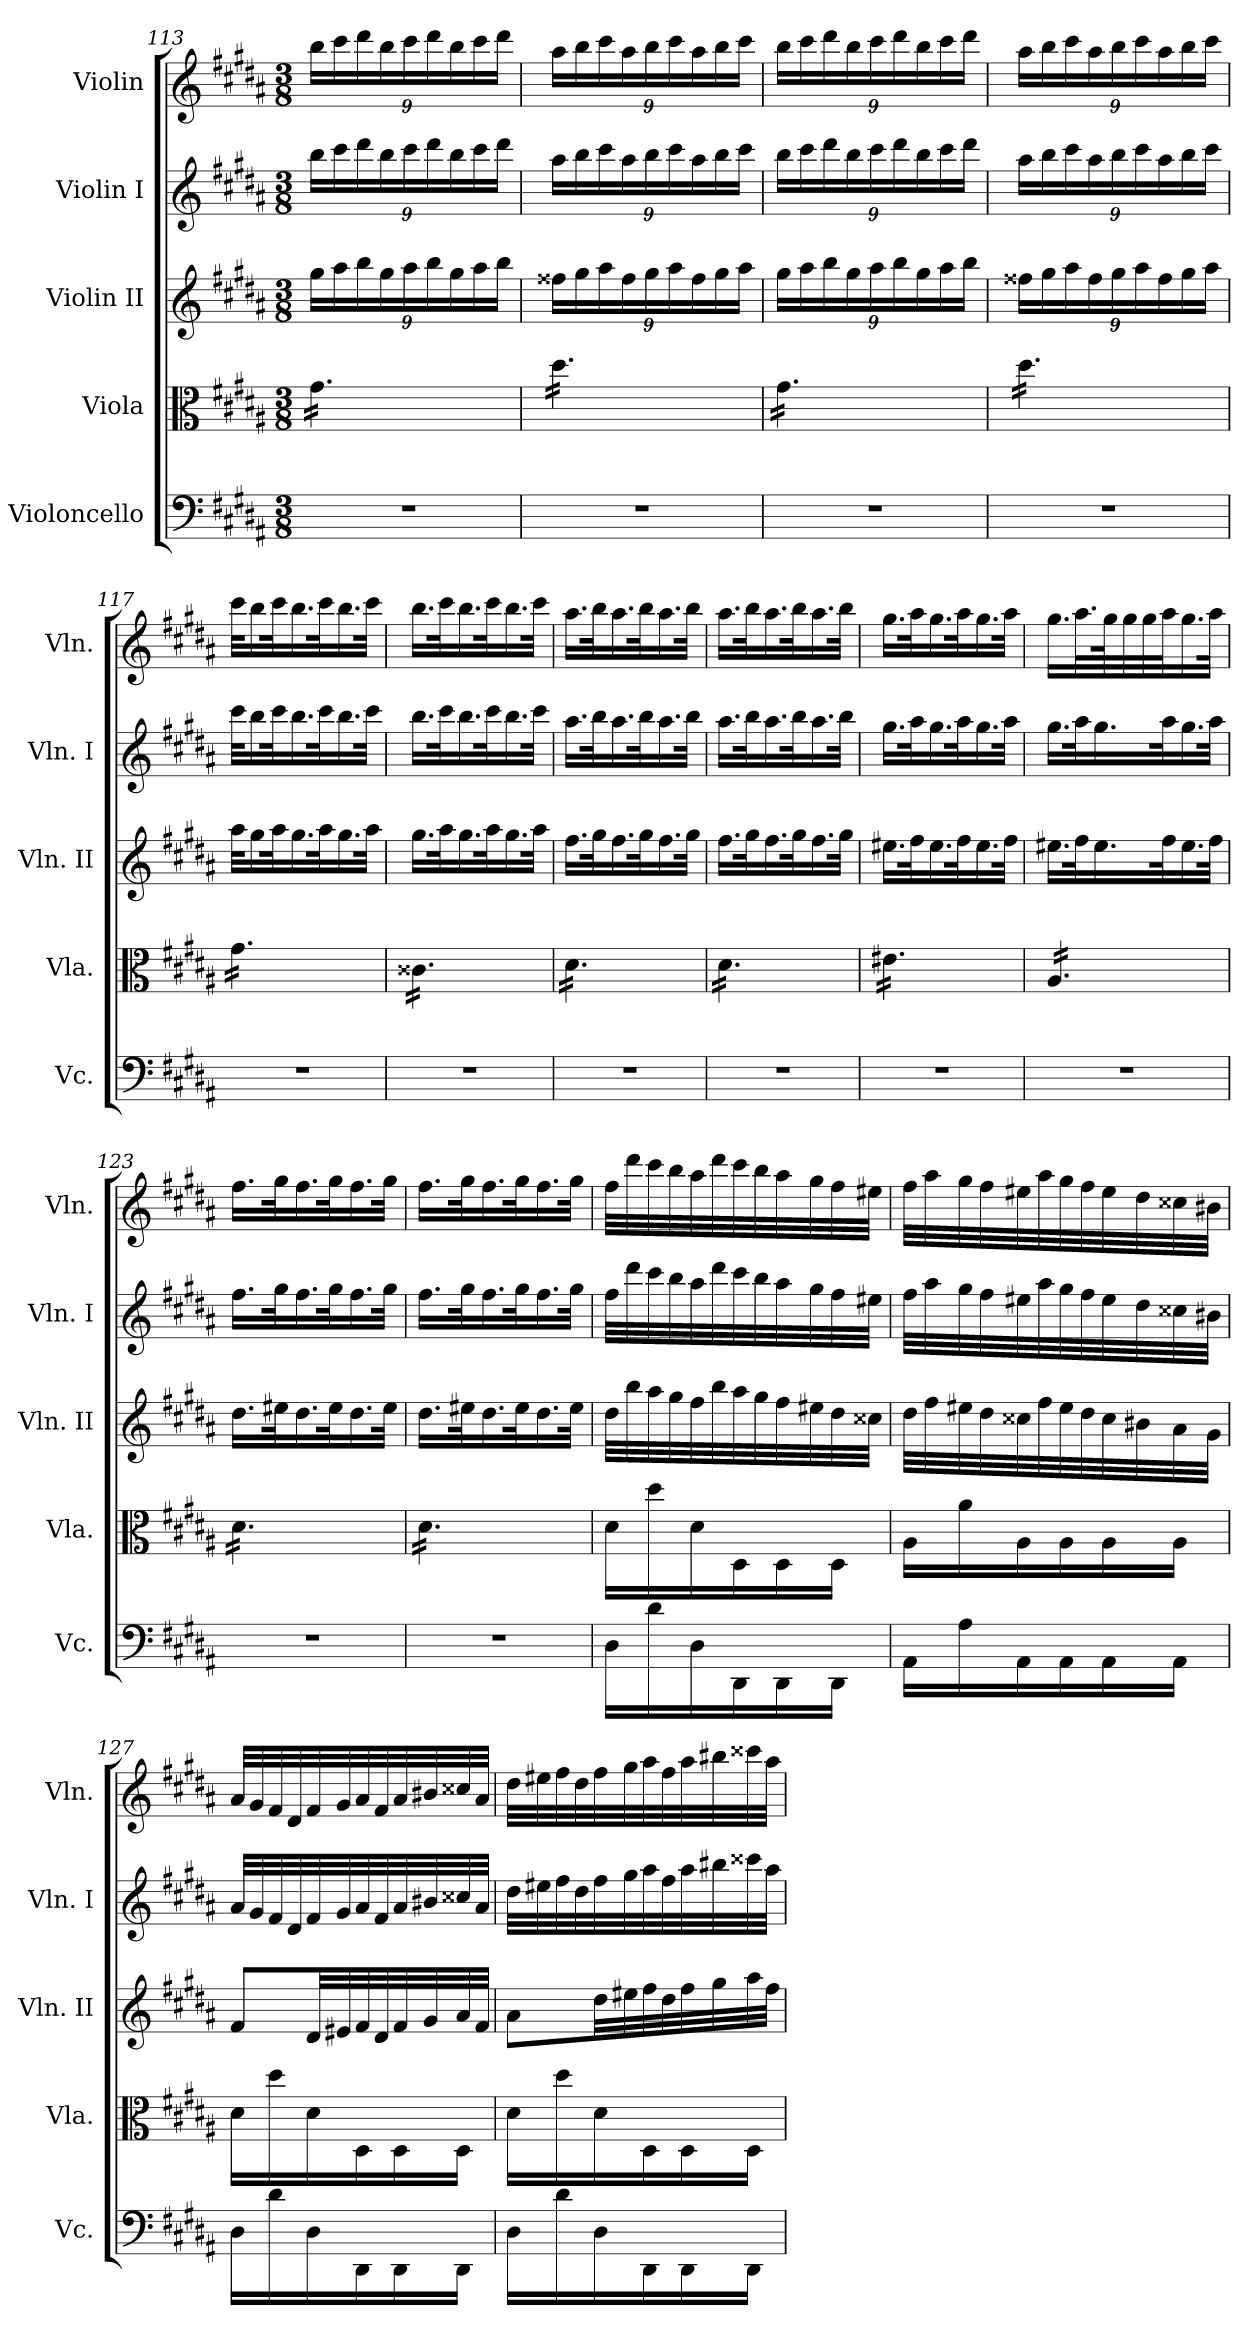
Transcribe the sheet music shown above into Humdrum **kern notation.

**kern	**kern	**kern	**kern	**kern
*part5	*part4	*part3	*part2	*part1
*staff5	*staff4	*staff3	*staff2	*staff1
*I"Violoncello	*I"Viola	*I"Violin II	*I"Violin I	*I"Violin
*I'Vc.	*I'Vla.	*I'Vln. II	*I'Vln. I	*I'Vln.
!!LO:LB:g=z
*clefF4	*clefC3	*clefG2	*clefG2	*clefG2
*k[f#c#g#d#a#]	*k[f#c#g#d#a#]	*k[f#c#g#d#a#]	*k[f#c#g#d#a#]	*k[f#c#g#d#a#]
*M3/8	*M3/8	*M3/8	*M3/8	*M3/8
*	*	*Xbrackettup	*Xbrackettup	*Xbrackettup
=113	=113	=113	=113	=113
*	*tremolo	*	*	*
4.r	16g#\LL	24gg#\LL	24bb\LL	24bb\LL
.	.	24aa#\	24ccc#\	24ccc#\
.	16g#\	.	.	.
.	.	24bb\	24ddd#\	24ddd#\
.	16g#\	24gg#\	24bb\	24bb\
.	.	24aa#\	24ccc#\	24ccc#\
.	16g#\	.	.	.
.	.	24bb\	24ddd#\	24ddd#\
.	16g#\	24gg#\	24bb\	24bb\
.	.	24aa#\	24ccc#\	24ccc#\
.	16g#\JJ	.	.	.
.	.	24bb\JJ	24ddd#\JJ	24ddd#\JJ
=114	=114	=114	=114	=114
4.r	16dd#\LL	24ff##X\LL	24aa#\LL	24aa#\LL
.	.	24gg#\	24bb\	24bb\
.	16dd#\	.	.	.
.	.	24aa#\	24ccc#\	24ccc#\
.	16dd#\	24ff##\	24aa#\	24aa#\
.	.	24gg#\	24bb\	24bb\
.	16dd#\	.	.	.
.	.	24aa#\	24ccc#\	24ccc#\
.	16dd#\	24ff##\	24aa#\	24aa#\
.	.	24gg#\	24bb\	24bb\
.	16dd#\JJ	.	.	.
.	.	24aa#\JJ	24ccc#\JJ	24ccc#\JJ
=115	=115	=115	=115	=115
4.r	16g#\LL	24gg#\LL	24bb\LL	24bb\LL
.	.	24aa#\	24ccc#\	24ccc#\
.	16g#\	.	.	.
.	.	24bb\	24ddd#\	24ddd#\
.	16g#\	24gg#\	24bb\	24bb\
.	.	24aa#\	24ccc#\	24ccc#\
.	16g#\	.	.	.
.	.	24bb\	24ddd#\	24ddd#\
.	16g#\	24gg#\	24bb\	24bb\
.	.	24aa#\	24ccc#\	24ccc#\
.	16g#\JJ	.	.	.
.	.	24bb\JJ	24ddd#\JJ	24ddd#\JJ
!!LO:PB:g=z
=116	=116	=116	=116	=116
4.r	16dd#\LL	24ff##X\LL	24aa#\LL	24aa#\LL
.	.	24gg#\	24bb\	24bb\
.	16dd#\	.	.	.
.	.	24aa#\	24ccc#\	24ccc#\
.	16dd#\	24ff##\	24aa#\	24aa#\
.	.	24gg#\	24bb\	24bb\
.	16dd#\	.	.	.
.	.	24aa#\	24ccc#\	24ccc#\
.	16dd#\	24ff##\	24aa#\	24aa#\
.	.	24gg#\	24bb\	24bb\
.	16dd#\JJ	.	.	.
.	.	24aa#\JJ	24ccc#\JJ	24ccc#\JJ
=117	=117	=117	=117	=117
4.r	16g#\LL	32aa#\KLL	32ccc#\KLL	32ccc#\KLL
.	.	16gg#\	16bb\	16bb\
.	16g#\	.	.	.
.	.	32aa#\K	32ccc#\K	32ccc#\K
.	16g#\	16.gg#\	16.bb\	16.bb\
.	16g#\	.	.	.
.	.	32aa#\K	32ccc#\K	32ccc#\K
.	16g#\	16.gg#\	16.bb\	16.bb\
.	16g#\JJ	.	.	.
.	.	32aa#\JJk	32ccc#\JJk	32ccc#\JJk
=118	=118	=118	=118	=118
4.r	16c##X\LL	16.gg#\LL	16.bb\LL	16.bb\LL
.	16c##X\	.	.	.
.	.	32aa#\K	32ccc#\K	32ccc#\K
.	16c##X\	16.gg#\	16.bb\	16.bb\
.	16c##X\	.	.	.
.	.	32aa#\K	32ccc#\K	32ccc#\K
.	16c##X\	16.gg#\	16.bb\	16.bb\
.	16c##X\JJ	.	.	.
.	.	32aa#\JJk	32ccc#\JJk	32ccc#\JJk
=119	=119	=119	=119	=119
4.r	16d#\LL	16.ff#\LL	16.aa#\LL	16.aa#\LL
.	16d#\	.	.	.
.	.	32gg#\K	32bb\K	32bb\K
.	16d#\	16.ff#\	16.aa#\	16.aa#\
.	16d#\	.	.	.
.	.	32gg#\K	32bb\K	32bb\K
.	16d#\	16.ff#\	16.aa#\	16.aa#\
.	16d#\JJ	.	.	.
.	.	32gg#\JJk	32bb\JJk	32bb\JJk
!!LO:LB:g=z
=120	=120	=120	=120	=120
4.r	16d#\LL	16.ff#\LL	16.aa#\LL	16.aa#\LL
.	16d#\	.	.	.
.	.	32gg#\K	32bb\K	32bb\K
.	16d#\	16.ff#\	16.aa#\	16.aa#\
.	16d#\	.	.	.
.	.	32gg#\K	32bb\K	32bb\K
.	16d#\	16.ff#\	16.aa#\	16.aa#\
.	16d#\JJ	.	.	.
.	.	32gg#\JJk	32bb\JJk	32bb\JJk
=121	=121	=121	=121	=121
4.r	16e#X\LL	16.ee#X\LL	16.gg#\LL	16.gg#\LL
.	16e#X\	.	.	.
.	.	32ff#\K	32aa#\K	32aa#\K
.	16e#X\	16.ee#\	16.gg#\	16.gg#\
.	16e#X\	.	.	.
.	.	32ff#\K	32aa#\K	32aa#\K
.	16e#X\	16.ee#\	16.gg#\	16.gg#\
.	16e#X\JJ	.	.	.
.	.	32ff#\JJk	32aa#\JJk	32aa#\JJk
=122	=122	=122	=122	=122
4.r	16A#/LL	16.ee#X\LL	16.gg#\LL	16.gg#\LL
.	16A#/	.	.	.
.	.	32ff#\K	32aa#\K	32.aa#\L
.	16A#/	16.ee#\	16.gg#\	.
.	.	.	.	64gg#\K
.	.	.	.	32gg#\
.	16A#/	.	.	32gg#\
.	.	32ff#\K	32aa#\K	32aa#\J
.	16A#/	16.ee#\	16.gg#\	16.gg#\
.	16A#/JJ	.	.	.
.	.	32ff#\JJk	32aa#\JJk	32aa#\JJk
=123	=123	=123	=123	=123
4.r	16d#\LL	16.dd#\LL	16.ff#\LL	16.ff#\LL
.	16d#\	.	.	.
.	.	32ee#X\K	32gg#\K	32gg#\K
.	16d#\	16.dd#\	16.ff#\	16.ff#\
.	16d#\	.	.	.
.	.	32ee#\K	32gg#\K	32gg#\K
.	16d#\	16.dd#\	16.ff#\	16.ff#\
.	16d#\JJ	.	.	.
.	.	32ee#\JJk	32gg#\JJk	32gg#\JJk
!!LO:PB:g=z
=124	=124	=124	=124	=124
4.r	16d#\LL	16.dd#\LL	16.ff#\LL	16.ff#\LL
.	16d#\	.	.	.
.	.	32ee#X\K	32gg#\K	32gg#\K
.	16d#\	16.dd#\	16.ff#\	16.ff#\
.	16d#\	.	.	.
.	.	32ee#\K	32gg#\K	32gg#\K
.	16d#\	16.dd#\	16.ff#\	16.ff#\
.	16d#\JJ	.	.	.
*	*Xtremolo	*	*	*
.	.	32ee#\JJk	32gg#\JJk	32gg#\JJk
=125	=125	=125	=125	=125
16D#\LL	16d#\LL	32dd#\LLL	32ff#\LLL	32ff#\LLL
.	.	32bb\	32ddd#\	32ddd#\
16d#\	16dd#\	32aa#\	32ccc#\	32ccc#\
.	.	32gg#\	32bb\	32bb\
16D#\	16d#\	32ff#\	32aa#\	32aa#\
.	.	32bb\	32ddd#\	32ddd#\
16DD#\	16D#\	32aa#\	32ccc#\	32ccc#\
.	.	32gg#\	32bb\	32bb\
16DD#\	16D#\	32ff#\	32aa#\	32aa#\
.	.	32ee#X\	32gg#\	32gg#\
16DD#\JJ	16D#\JJ	32dd#\	32ff#\	32ff#\
.	.	32cc##X\JJJ	32ee#X\JJJ	32ee#X\JJJ
=126	=126	=126	=126	=126
16AA#\LL	16A#\LL	32dd#\LLL	32ff#\LLL	32ff#\LLL
.	.	32ff#\	32aa#\	32aa#\
16A#\	16a#\	32ee#X\	32gg#\	32gg#\
.	.	32dd#\	32ff#\	32ff#\
16AA#\	16A#\	32cc##X\	32ee#X\	32ee#X\
.	.	32ff#\	32aa#\	32aa#\
16AA#\	16A#\	32ee#\	32gg#\	32gg#\
.	.	32dd#\	32ff#\	32ff#\
16AA#\	16A#\	32cc##\	32ee#\	32ee#\
.	.	32b#X\	32dd#\	32dd#\
16AA#\JJ	16A#\JJ	32a#\	32cc##X\	32cc##X\
.	.	32g#\JJJ	32b#X\JJJ	32b#X\JJJ
!!LO:LB:g=z
=127	=127	=127	=127	=127
16D#\LL	16d#\LL	8f#/L	32a#/LLL	32a#/LLL
.	.	.	32g#/	32g#/
16d#\	16dd#\	.	32f#/	32f#/
.	.	.	32d#/	32d#/
16D#\	16d#\	32d#/LL	32f#/	32f#/
.	.	32e#X/	32g#/	32g#/
16DD#\	16D#\	32f#/	32a#/	32a#/
.	.	32d#/	32f#/	32f#/
16DD#\	16D#\	32f#/	32a#/	32a#/
.	.	32g#/	32b#X/	32b#X/
16DD#\JJ	16D#\JJ	32a#/	32cc##X/	32cc##X/
.	.	32f#/JJJ	32a#/JJJ	32a#/JJJ
=128	=128	=128	=128	=128
16D#\LL	16d#\LL	8a#\L	32dd#\LLL	32dd#\LLL
.	.	.	32ee#X\	32ee#X\
16d#\	16dd#\	.	32ff#\	32ff#\
.	.	.	32dd#\	32dd#\
16D#\	16d#\	32dd#\LL	32ff#\	32ff#\
.	.	32ee#X\	32gg#\	32gg#\
16DD#\	16D#\	32ff#\	32aa#\	32aa#\
.	.	32dd#\	32ff#\	32ff#\
16DD#\	16D#\	32ff#\	32aa#\	32aa#\
.	.	32gg#\	32bb#X\	32bb#X\
16DD#\JJ	16D#\JJ	32aa#\	32ccc##X\	32ccc##X\
.	.	32ff#\JJJ	32aa#\JJJ	32aa#\JJJ
=	=	=	=	=
*-	*-	*-	*-	*-
